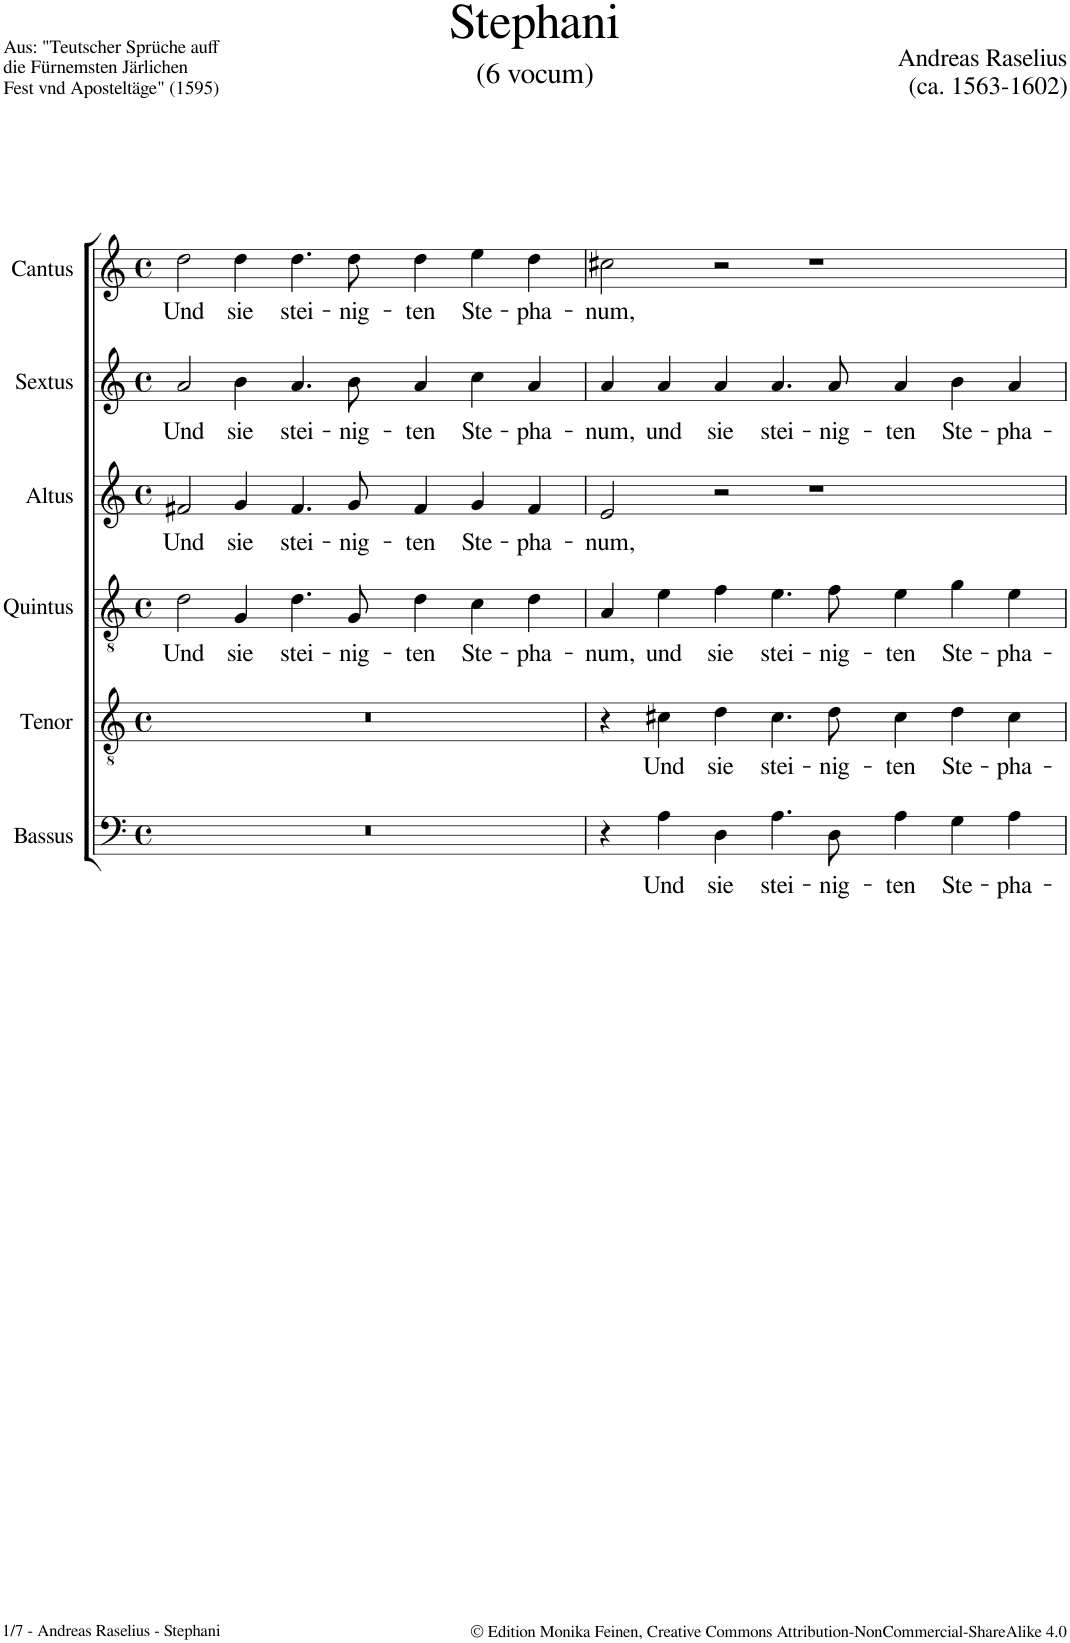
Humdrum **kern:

**kern	**text	**kern	**text	**kern	**text	**kern	**text	**kern	**text	**kern	**text
*part6	*part6	*part5	*part5	*part4	*part4	*part3	*part3	*part2	*part2	*part1	*part1
*staff6	*staff6	*staff5	*staff5	*staff4	*staff4	*staff3	*staff3	*staff2	*staff2	*staff1	*staff1
*I"Bassus	*	*I"Tenor	*	*I"Quintus	*	*I"Altus	*	*I"Sextus	*	*I"Cantus	*
*clefF4	*	*clefGv2	*	*clefGv2	*	*clefG2	*	*clefG2	*	*clefG2	*
*k[]	*	*k[]	*	*k[]	*	*k[]	*	*k[]	*	*k[]	*
*M4/2	*	*M4/2	*	*M4/2	*	*M4/2	*	*M4/2	*	*M4/2	*
*met(c)	*	*met(c)	*	*met(c)	*	*met(c)	*	*met(c)	*	*met(c)	*
=1	=1	=1	=1	=1	=1	=1	=1	=1	=1	=1	=1
!	!	!	!	!	!LO:LY:b	!	!LO:LY:b	!	!LO:LY:b	!	!LO:LY:b
0r	.	0r	.	2d\	Und	2f#X/	Und	2a/	Und	2dd\	Und
!	!	!	!	!	!LO:LY:b	!	!LO:LY:b	!	!LO:LY:b	!	!LO:LY:b
.	.	.	.	4G/	sie	4g/	sie	4b\	sie	4dd\	sie
!	!	!	!	!	!LO:LY:b	!	!LO:LY:b	!	!LO:LY:b	!	!LO:LY:b
.	.	.	.	4.d\	stei-	4.f#/	stei-	4.a/	stei-	4.dd\	stei-
!	!	!	!	!	!LO:LY:b	!	!LO:LY:b	!	!LO:LY:b	!	!LO:LY:b
.	.	.	.	8G/	-nig-	8g/	-nig-	8b\	-nig-	8dd\	-nig-
!	!	!	!	!	!LO:LY:b	!	!LO:LY:b	!	!LO:LY:b	!	!LO:LY:b
.	.	.	.	4d\	-ten	4f#/	-ten	4a/	-ten	4dd\	-ten
!	!	!	!	!	!LO:LY:b	!	!LO:LY:b	!	!LO:LY:b	!	!LO:LY:b
.	.	.	.	4c\	Ste-	4g/	Ste-	4cc\	Ste-	4ee\	Ste-
!	!	!	!	!	!LO:LY:b	!	!LO:LY:b	!	!LO:LY:b	!	!LO:LY:b
.	.	.	.	4d\	-pha-	4f#/	-pha-	4a/	-pha-	4dd\	-pha-
=2	=2	=2	=2	=2	=2	=2	=2	=2	=2	=2	=2
!	!	!	!	!	!LO:LY:b	!	!LO:LY:b	!	!LO:LY:b	!	!LO:LY:b
4r	.	4r	.	4A/	-num,	2e/	-num,	4a/	-num,	2cc#X\	-num,
!	!LO:LY:b	!	!LO:LY:b	!	!LO:LY:b	!	!	!	!LO:LY:b	!	!
4A\	Und	4c#X\	Und	4e\	und	.	.	4a/	und	.	.
!	!LO:LY:b	!	!LO:LY:b	!	!LO:LY:b	!	!	!	!LO:LY:b	!	!
4D\	sie	4d\	sie	4f\	sie	2r	.	4a/	sie	2r	.
!	!LO:LY:b	!	!LO:LY:b	!	!LO:LY:b	!	!	!	!LO:LY:b	!	!
4.A\	stei-	4.c#\	stei-	4.e\	stei-	.	.	4.a/	stei-	.	.
.	.	.	.	.	.	1r	.	.	.	1r	.
!	!LO:LY:b	!	!LO:LY:b	!	!LO:LY:b	!	!	!	!LO:LY:b	!	!
8D\	-nig-	8d\	-nig-	8f\	-nig-	.	.	8a/	-nig-	.	.
!	!LO:LY:b	!	!LO:LY:b	!	!LO:LY:b	!	!	!	!LO:LY:b	!	!
4A\	-ten	4c#\	-ten	4e\	-ten	.	.	4a/	-ten	.	.
!	!LO:LY:b	!	!LO:LY:b	!	!LO:LY:b	!	!	!	!LO:LY:b	!	!
4G\	Ste-	4d\	Ste-	4g\	Ste-	.	.	4b\	Ste-	.	.
!	!LO:LY:b	!	!LO:LY:b	!	!LO:LY:b	!	!	!	!LO:LY:b	!	!
4A\	-pha-	4c#\	-pha-	4e\	-pha-	.	.	4a/	-pha-	.	.
=	=	=	=	=	=	=	=	=	=	=	=
*-	*-	*-	*-	*-	*-	*-	*-	*-	*-	*-	*-
